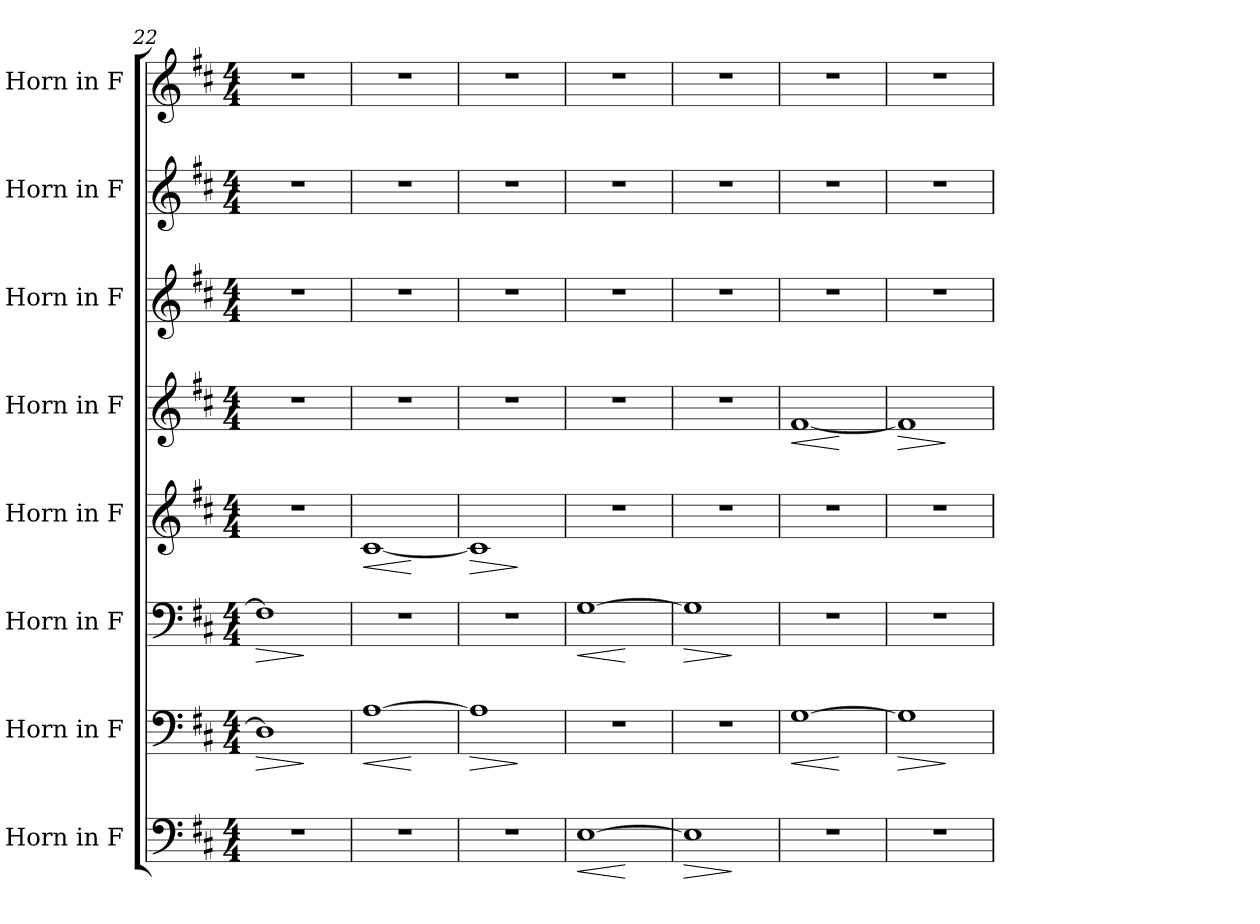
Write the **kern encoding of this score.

**kern	**dynam	**kern	**dynam	**kern	**dynam	**kern	**dynam	**kern	**dynam	**kern	**kern	**kern
*part8	*part8	*part7	*part7	*part6	*part6	*part5	*part5	*part4	*part4	*part3	*part2	*part1
*staff8	*staff8	*staff7	*staff7	*staff6	*staff6	*staff5	*staff5	*staff4	*staff4	*staff3	*staff2	*staff1
*I"Horn in F	*	*I"Horn in F	*	*I"Horn in F	*	*I"Horn in F	*	*I"Horn in F	*	*I"Horn in F	*I"Horn in F	*I"Horn in F
*clefF4	*	*clefF4	*	*clefF4	*	*clefG2	*	*clefG2	*	*clefG2	*clefG2	*clefG2
*ITrd4c7	*	*ITrd4c7	*	*ITrd4c7	*	*ITrd4c7	*	*ITrd4c7	*	*ITrd4c7	*ITrd4c7	*ITrd4c7
*k[f#]	*	*k[f#]	*	*k[f#]	*	*k[f#]	*	*k[f#]	*	*k[f#]	*k[f#]	*k[f#]
*M4/4	*	*M4/4	*	*M4/4	*	*M4/4	*	*M4/4	*	*M4/4	*M4/4	*M4/4
=22	=22	=22	=22	=22	=22	=22	=22	=22	=22	=22	=22	=22
!	!	!	!LO:HP:b	!	!LO:HP:b	!	!	!	!	!	!	!
!	!	!	!LO:DY:n=1:b	!	!LO:DY:n=1:b	!	!	!	!	!	!	!
1r	.	1GG]	> other-dynamics	1BB]	> other-dynamics	1r	.	1r	.	1r	1r	1r
.	.	.	]	.	]	.	.	.	.	.	.	.
=23	=23	=23	=23	=23	=23	=23	=23	=23	=23	=23	=23	=23
!	!	!	!LO:HP:b	!	!	!	!LO:HP:b	!	!	!	!	!
!	!	!	!LO:DY:n=1:b	!	!LO:DY:b	!	!LO:DY:n=1:b	!	!	!	!	!
1r	.	[1D	< other-dynamics	1r	other-dynamics	[1F#	< other-dynamics	1r	.	1r	1r	1r
.	.	.	[	.	.	.	[	.	.	.	.	.
=24	=24	=24	=24	=24	=24	=24	=24	=24	=24	=24	=24	=24
!	!	!	!LO:HP:b	!	!	!	!LO:HP:b	!	!	!	!	!
!	!	!	!LO:DY:n=1:b	!	!	!	!LO:DY:n=1:b	!	!	!	!	!
1r	.	1D]	> other-dynamics	1r	.	1F#]	> other-dynamics	1r	.	1r	1r	1r
.	.	.	]	.	.	.	]	.	.	.	.	.
!!LO:PB:g=z
=25	=25	=25	=25	=25	=25	=25	=25	=25	=25	=25	=25	=25
!	!LO:HP:b	!	!	!	!LO:HP:b	!	!	!	!	!	!	!
!	!LO:DY:n=1:b	!	!LO:DY:b	!	!LO:DY:n=1:b	!	!LO:DY:b	!	!	!	!	!
[1AA	< other-dynamics	1r	other-dynamics	[1C	< other-dynamics	1r	other-dynamics	1r	.	1r	1r	1r
.	[	.	.	.	[	.	.	.	.	.	.	.
=26	=26	=26	=26	=26	=26	=26	=26	=26	=26	=26	=26	=26
!	!LO:HP:b	!	!	!	!LO:HP:b	!	!	!	!	!	!	!
!	!LO:DY:n=1:b	!	!	!	!LO:DY:n=1:b	!	!	!	!	!	!	!
1AA]	> other-dynamics	1r	.	1C]	> other-dynamics	1r	.	1r	.	1r	1r	1r
.	]	.	.	.	]	.	.	.	.	.	.	.
=27	=27	=27	=27	=27	=27	=27	=27	=27	=27	=27	=27	=27
!	!LO:DY:b	!	!LO:HP:b	!	!	!	!	!	!LO:HP:b	!	!	!
!	!	!	!LO:DY:n=1:b	!	!LO:DY:b	!	!	!	!LO:DY:n=1:b	!	!	!
1r	other-dynamics	[1C	< other-dynamics	1r	other-dynamics	1r	.	[1B	< other-dynamics	1r	1r	1r
.	.	.	[	.	.	.	.	.	[	.	.	.
=28	=28	=28	=28	=28	=28	=28	=28	=28	=28	=28	=28	=28
!	!	!	!LO:HP:b	!	!	!	!	!	!LO:HP:b	!	!	!
!	!	!	!LO:DY:n=1:b	!	!	!	!	!	!LO:DY:n=1:b	!	!	!
1r	.	1C]	> other-dynamics	1r	.	1r	.	1B]	> other-dynamics	1r	1r	1r
.	.	.	]	.	.	.	.	.	]	.	.	.
=	=	=	=	=	=	=	=	=	=	=	=	=
*-	*-	*-	*-	*-	*-	*-	*-	*-	*-	*-	*-	*-
